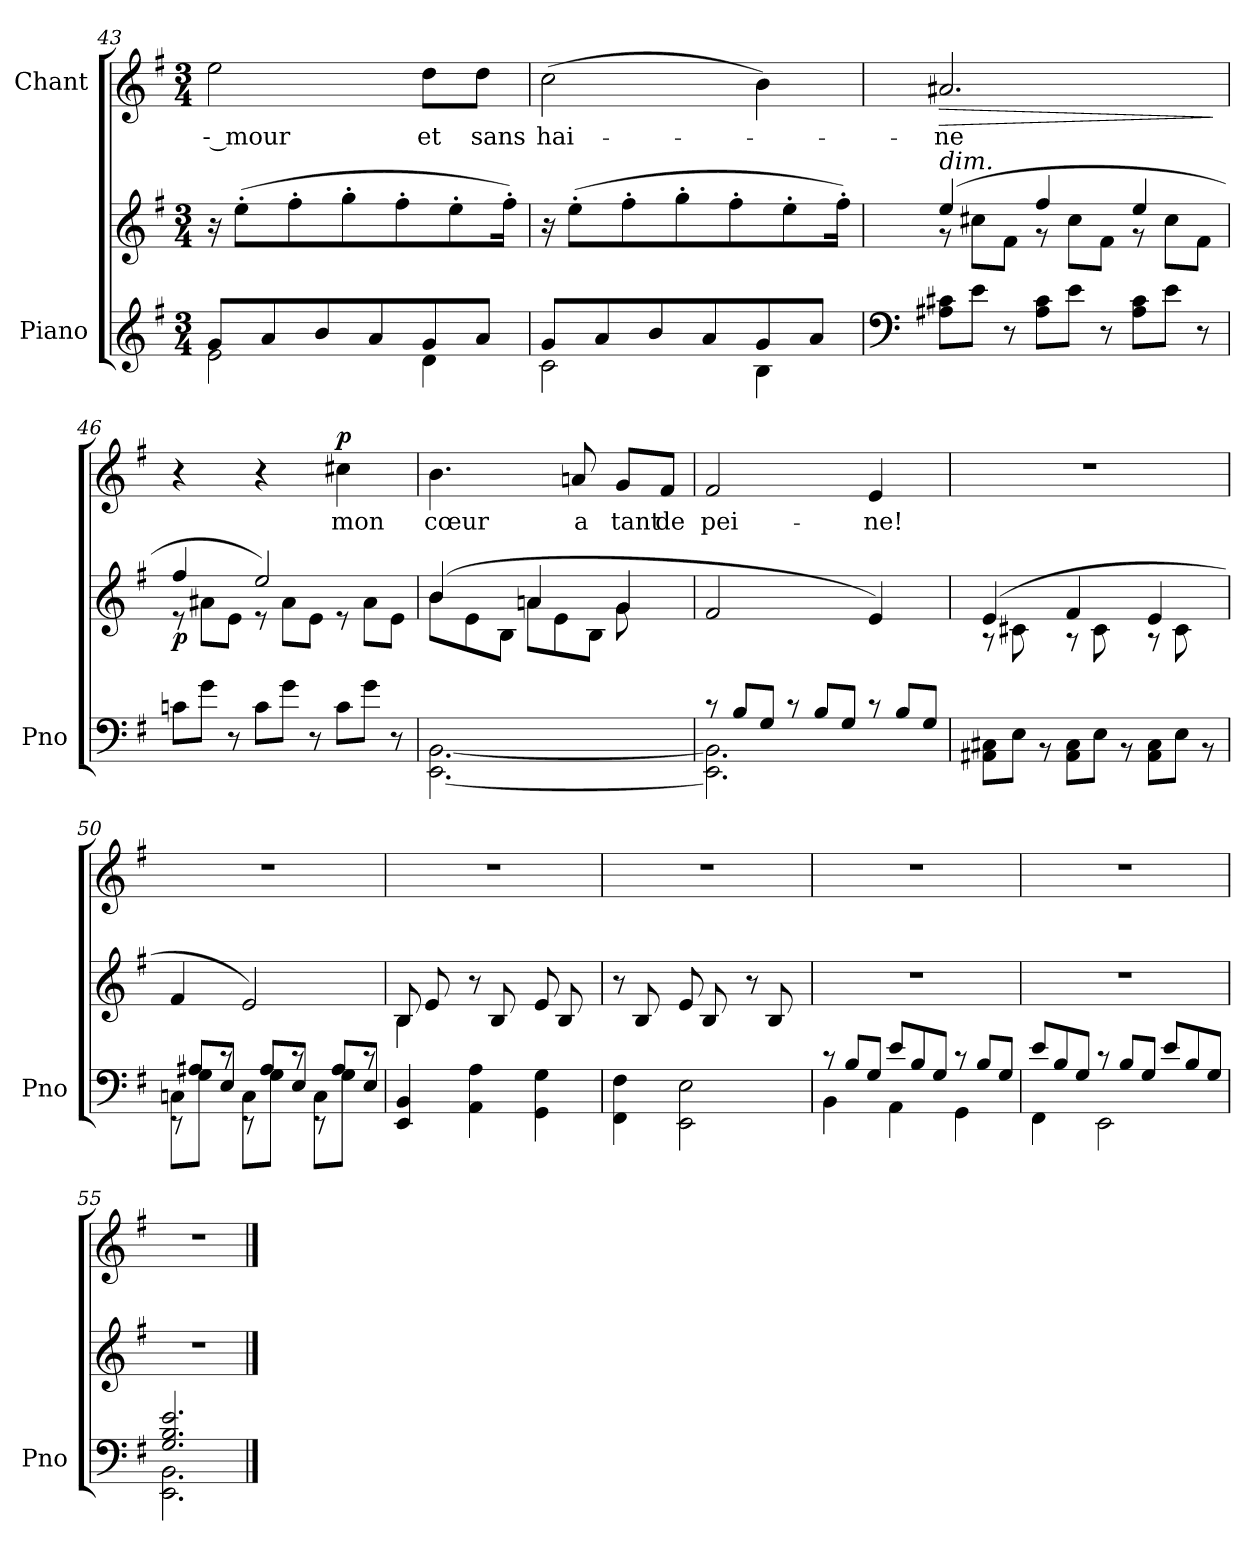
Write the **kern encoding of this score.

**kern	**kern	**dynam	**kern	**text	**dynam
*part2	*part2	*part2	*part1	*part1	*part1
*staff3	*staff2	*staff2/3	*staff1	*staff1	*staff1
*I"Piano	*	*	*I"Chant	*	*
*I'Pno	*	*	*	*	*
!!LO:LB:g=z
*clefG2	*clefG2	*	*clefG2	*	*
*k[f#]	*k[f#]	*	*k[f#]	*	*
*M3/4	*M3/4	*	*M3/4	*	*
=43	=43	=43	=43	=43	=43
*^	*	*	*	*	*
!	!	!	!	!	!LO:LY:b	!
8g/L	2e\	16r	.	2ee\	-- mour	.
.	.	(8ee'\L	.	.	.	.
8a/	.	.	.	.	.	.
.	.	8ff#'\	.	.	.	.
8b/	.	.	.	.	.	.
.	.	8gg'\	.	.	.	.
8a/	.	.	.	.	.	.
.	.	8ff#'\	.	.	.	.
!	!	!	!	!	!LO:LY:b	!
8g/	4d\	.	.	8dd\L	et	.
.	.	8ee'\	.	.	.	.
!	!	!	!	!	!LO:LY:b	!
8a/J	.	.	.	8dd\J	sans	.
.	.	16ff#'\Jk)	.	.	.	.
=44	=44	=44	=44	=44	=44	=44
!	!	!	!	!	!LO:LY:b	!
8g/L	2c\	16r	.	(2cc\	hai-	.
.	.	(8ee'\L	.	.	.	.
8a/	.	.	.	.	.	.
.	.	8ff#'\	.	.	.	.
8b/	.	.	.	.	.	.
.	.	8gg'\	.	.	.	.
8a/	.	.	.	.	.	.
.	.	8ff#'\	.	.	.	.
8g/	4B\	.	.	4b\)	.	.
.	.	8ee'\	.	.	.	.
8a/J	.	.	.	.	.	.
.	.	16ff#'\Jk)	.	.	.	.
*v	*v	*	*	*	*	*
=45	=45	=45	=45	=45	=45
*clefF4	*	*	*	*	*
*	*^	*	*	*	*
*Xtuplet	*	*Xtuplet	*	*	*	*
!	!LO:TX:a:i:t=dim.	!	!	!	!	!
!	!	!	!	!	!LO:LY:b	!LO:HP:b
12A#X\ 12c#X\L	(4ee/	12r	.	2.a#X/	-ne	>
12e\J	.	12cc#X\L	.	.	.	.
12r	.	12f#\J	.	.	.	.
12A#\ 12c#\L	4ff#/	12r	.	.	.	.
12e\J	.	12cc#\L	.	.	.	.
12r	.	12f#\J	.	.	.	.
12A#\ 12c#\L	4ee/	12r	.	.	.	.
12e\J	.	12cc#\L	.	.	.	.
12r	.	12f#\J	.	.	.	.
*	*v	*v	*	*	*	*
.	.	.	.	.	]
=46	=46	=46	=46	=46	=46
*	*^	*	*	*	*
!	!	!	!LO:DY:b	!	!	!
12cn\L	4ff#/	12r	p	4r	.	.
12g\J	.	12a#X\L	.	.	.	.
12r	.	12e\J	.	.	.	.
12c\L	2ee/)	12r	.	4r	.	.
12g\J	.	12a#\L	.	.	.	.
12r	.	12e\J	.	.	.	.
!	!	!	!	!	!LO:LY:b	!LO:DY:a
12c\L	.	12r	.	4cc#X\	mon	p
12g\J	.	12a#\L	.	.	.	.
12r	.	12e\J	.	.	.	.
!!LO:LB:g=z
=47	=47	=47	=47	=47	=47	=47
*^	*	*	*	*	*	*
!	!	!	!	!	!	!LO:LY:b	!
12%7ryy	[2.EE\ [2.BB\	(4b/	12b\L	.	4.b\	cœur	.
.	.	.	12e\	.	.	.	.
.	.	.	12B\J	.	.	.	.
.	.	4a/	12an\L	.	.	.	.
.	.	.	12e\	.	.	.	.
!	!	!	!	!	!	!LO:LY:b	!
.	.	.	.	.	8an/	a	.
.	.	.	12B\J	.	.	.	.
!	!	!	!	!	!	!LO:LY:b	!
.	.	4g/	12g\L	.	8g/L	tant	.
12B/	.	.	6ryy	.	.	.	.
!	!	!	!	!	!	!LO:LY:b	!
.	.	.	.	.	8f#/J	de	.
12G/J	.	.	.	.	.	.	.
*	*	*v	*v	*	*	*	*
=48	=48	=48	=48	=48	=48	=48
!	!	!	!	!	!LO:LY:b	!
12r	2.EE\] 2.BB\]	2f#/	.	2f#/	pei-	.
12B/L	.	.	.	.	.	.
12G/J	.	.	.	.	.	.
12r	.	.	.	.	.	.
12B/L	.	.	.	.	.	.
12G/J	.	.	.	.	.	.
!	!	!	!	!	!LO:LY:b	!
12r	.	4e/)	.	4e/	-ne!	.
12B/L	.	.	.	.	.	.
12G/J	.	.	.	.	.	.
=49	=49	=49	=49	=49	=49	=49
*	*	*^	*	*	*	*
6ryy	12AA#X\ 12C#X\L	(4e/	12r	.	2.r	.	.
.	12E\J	.	12c#X\L	.	.	.	.
12F#/J	12r	.	12ryy	.	.	.	.
6ryy	12AA#\ 12C#\L	4f#/	12r	.	.	.	.
.	12E\J	.	12c#\L	.	.	.	.
12F#/J	12r	.	12ryy	.	.	.	.
6ryy	12AA#\ 12C#\L	4e/	12r	.	.	.	.
.	12E\J	.	12c#\L	.	.	.	.
12F#/J	12r	.	12ryy	.	.	.	.
*	*	*v	*v	*	*	*	*
=50	=50	=50	=50	=50	=50	=50
12Cn\L	12r	4f#/	.	2.r	.	.
12G\J	12A#X/L	.	.	.	.	.
12r	12E/J	.	.	.	.	.
12C\L	12r	2e/)	.	.	.	.
12G\J	12A#/L	.	.	.	.	.
12r	12E/J	.	.	.	.	.
12C\L	12r	.	.	.	.	.
12G\J	12A#/L	.	.	.	.	.
12r	12E/J	.	.	.	.	.
!!LO:LB:g=z
=51	=51	=51	=51	=51	=51	=51
*	*	*^	*	*	*	*
6ryy	4EE/ 4BB/	(<12B/L	4B\	.	2.r	.	.
.	.	12e/	.	.	.	.	.
12E/J	.	12ryy	.	.	.	.	.
6ryy	4AA\ 4A\	12r	12ryy	.	.	.	.
.	.	12B/L	12%5ryy	.	.	.	.
12E/J	.	12ryy	.	.	.	.	.
6ryy	4GG\ 4G\	12e/L	.	.	.	.	.
.	.	12B/	.	.	.	.	.
12E/J	.	12ryy	.	.	.	.	.
*	*	*v	*v	*	*	*	*
=52	=52	=52	=52	=52	=52	=52
6ryy	4FF#\ 4F#\	12r	.	2.r	.	.
.	.	12B/L	.	.	.	.
12G/J	.	12ryy	.	.	.	.
6ryy	2EE\ 2E\)	12e/L	.	.	.	.
.	.	12B/	.	.	.	.
12G/J	.	12ryy	.	.	.	.
6ryy	.	12r	.	.	.	.
.	.	12B/L	.	.	.	.
12G/J	.	12ryy	.	.	.	.
=53	=53	=53	=53	=53	=53	=53
12r	4BB\	2.r	.	2.r	.	.
12B/L	.	.	.	.	.	.
12G/J	.	.	.	.	.	.
12e/L	4AA\	.	.	.	.	.
12B/	.	.	.	.	.	.
12G/J	.	.	.	.	.	.
12r	4GG\	.	.	.	.	.
12B/L	.	.	.	.	.	.
12G/J	.	.	.	.	.	.
=54	=54	=54	=54	=54	=54	=54
12e/L	4FF#\	2.r	.	2.r	.	.
12B/	.	.	.	.	.	.
12G/J	.	.	.	.	.	.
12r	2EE\	.	.	.	.	.
12B/L	.	.	.	.	.	.
12G/J	.	.	.	.	.	.
12e/L	.	.	.	.	.	.
12B/	.	.	.	.	.	.
12G/J	.	.	.	.	.	.
=55	=55	=55	=55	=55	=55	=55
2.G/ 2.B/ 2.e/	2.EE\ 2.BB\	2.r	.	2.r	.	.
*v	*v	*	*	*	*	*
==	==	==	==	==	==
*-	*-	*-	*-	*-	*-
